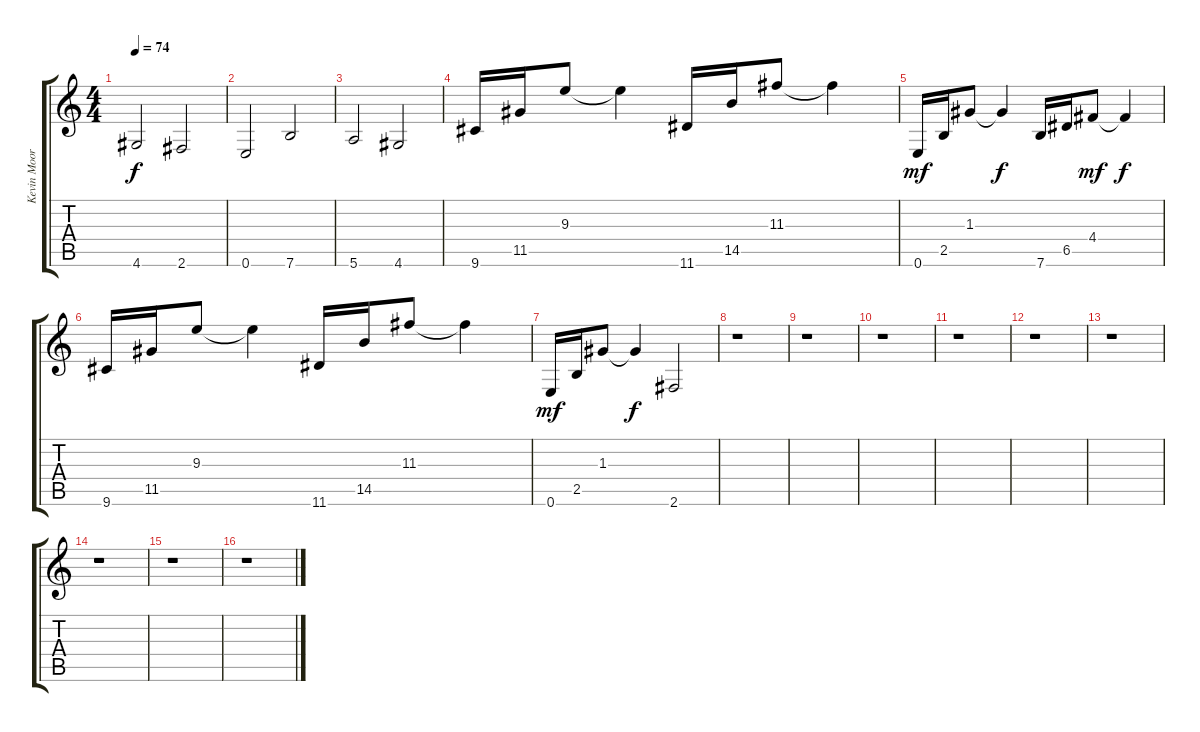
\track ("Kevin Moore" "Kevin Moor") {instrument acousticguitarnylon}
\staff {score tabs}
\tuning (E4 B3 G3 D3 A2 E2) {hide}
\ts (4 4)
\tempo 74
\clef g2
\ks c
4.6.2{dy f} 2.6.2 |
0.6.2 7.6.2 |
5.6.2 4.6.2 |
9.6.16 11.5.16 9.3.8 9.3{t}.4 11.6.16 14.5.16 11.3.8 11.3{t}.4 |
0.6.16{dy mf} 2.5.16 1.3.8 1.3{t}.4{dy f} 7.6.16 6.5.16 4.4.8{dy mf} 4.4{t}.4{dy f} |
9.6.16 11.5.16 9.3.8 9.3{t}.4 11.6.16 14.5.16 11.3.8 11.3{t}.4 |
0.6.16{dy mf} 2.5.16 1.3.8 1.3{t}.4{dy f} 2.6.2 |
r.1 |
r.1 |
r.1 |
r.1 |
r.1 |
r.1 |
r.1 |
r.1 |
r.1
